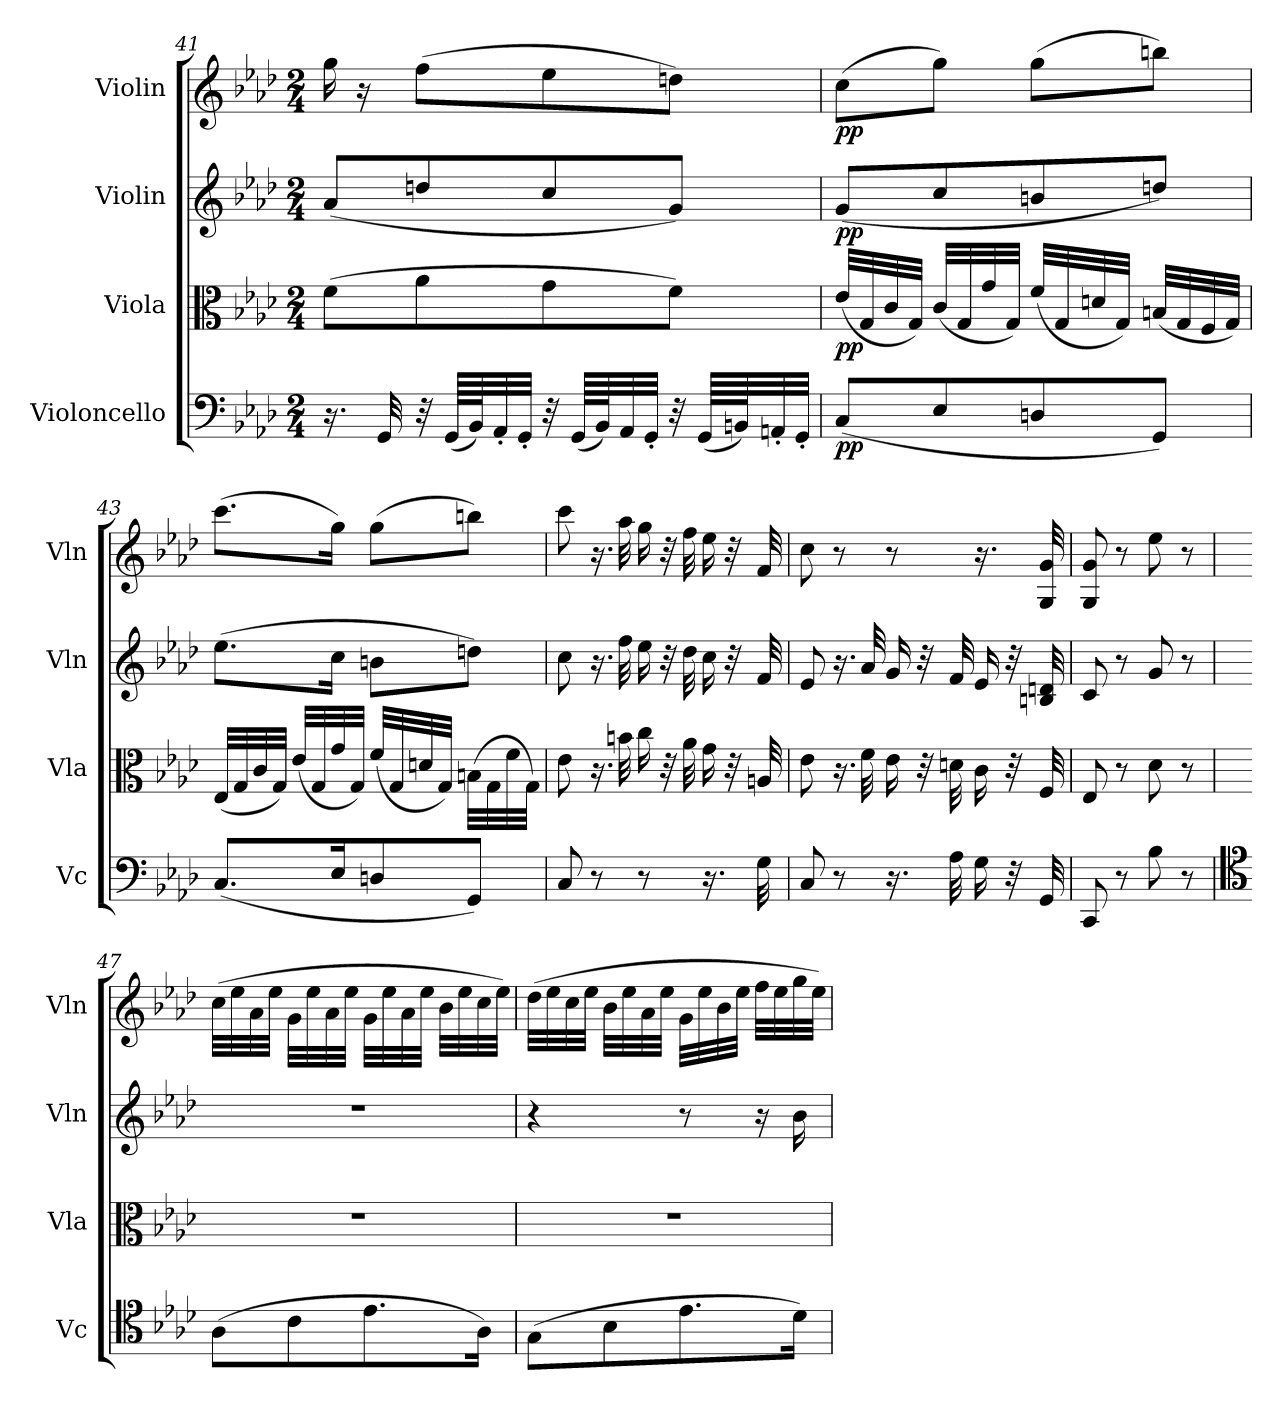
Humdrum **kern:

**kern	**dynam	**kern	**dynam	**kern	**dynam	**kern	**dynam
*part4	*part4	*part3	*part3	*part2	*part2	*part1	*part1
*staff4	*staff4	*staff3	*staff3	*staff2	*staff2	*staff1	*staff1
*I"Violoncello	*	*I"Viola	*	*I"Violin	*	*I"Violin	*
*I'Vc	*	*I'Vla	*	*I'Vln	*	*I'Vln	*
*clefF4	*	*clefC3	*	*clefG2	*	*clefG2	*
*k[b-e-a-d-]	*	*k[b-e-a-d-]	*	*k[b-e-a-d-]	*	*k[b-e-a-d-]	*
*M2/4	*	*M2/4	*	*M2/4	*	*M2/4	*
=41	=41	=41	=41	=41	=41	=41	=41
16.r	.	(8f\L	.	(8a-/L	.	16gg\	.
.	.	.	.	.	.	16r	.
32GG/	.	.	.	.	.	.	.
32r	.	8a-\	.	8ddn/	.	(8ff\L	.
(64GG/LLLL	.	.	.	.	.	.	.
64BB-/J)	.	.	.	.	.	.	.
32AA-'/	.	.	.	.	.	.	.
32GG'/JJJ	.	.	.	.	.	.	.
32r	.	8g\	.	8cc/	.	8ee-\	.
(64GG/LLLL	.	.	.	.	.	.	.
64BB-/J)	.	.	.	.	.	.	.
32AA-/	.	.	.	.	.	.	.
32GG'/JJJ	.	.	.	.	.	.	.
32r	.	8f\J)	.	8g/J)	.	8ddn\J)	.
(64GG/LLLL	.	.	.	.	.	.	.
64BBn/J)	.	.	.	.	.	.	.
32AAn'/	.	.	.	.	.	.	.
32GG'/JJJ	.	.	.	.	.	.	.
=42	=42	=42	=42	=42	=42	=42	=42
(8C/L	pp	(32e-/LLL	pp	(8g/L	pp	(8cc\L	pp
.	.	32G/	.	.	.	.	.
.	.	32c/	.	.	.	.	.
.	.	32G/JJJ)	.	.	.	.	.
8E-/	.	(32c/LLL	.	8cc/	.	8gg\J)	.
.	.	32G/	.	.	.	.	.
.	.	32g/	.	.	.	.	.
.	.	32G/JJJ)	.	.	.	.	.
8Dn/	.	(32f/LLL	.	8bn/	.	(8gg\L	.
.	.	32G/	.	.	.	.	.
.	.	32dn/	.	.	.	.	.
.	.	32G/JJJ)	.	.	.	.	.
8GG/J)	.	(32Bn/LLL	.	8ddn/J)	.	8bbn\J)	.
.	.	32G/	.	.	.	.	.
.	.	32F/	.	.	.	.	.
.	.	32G/JJJ)	.	.	.	.	.
=43	=43	=43	=43	=43	=43	=43	=43
(8.C/L	.	(32E-/LLL	.	(8.ee-\L	.	(8.ccc\L	.
.	.	32G/	.	.	.	.	.
.	.	32c/	.	.	.	.	.
.	.	32G/JJJ)	.	.	.	.	.
.	.	(32e-/LLL	.	.	.	.	.
.	.	32G/	.	.	.	.	.
16E-/K	.	32g/	.	16cc\Jk	.	16gg\Jk)	.
.	.	32G/JJJ)	.	.	.	.	.
8Dn/	.	(32f/LLL	.	8bn\L	.	(8gg\L	.
.	.	32G/	.	.	.	.	.
.	.	32dn/	.	.	.	.	.
.	.	32G/JJJ)	.	.	.	.	.
8GG/J)	.	(32Bn\LLL	.	8ddn\J)	.	8bbn\J)	.
.	.	32G\	.	.	.	.	.
.	.	32f\	.	.	.	.	.
.	.	32G\JJJ)	.	.	.	.	.
=44	=44	=44	=44	=44	=44	=44	=44
8C/	.	8e-\	.	8cc\	.	8ccc\	.
8r	.	16.r	.	16.r	.	16.r	.
.	.	32bn\	.	32ff\	.	32aa-\	.
8r	.	16cc\	.	16ee-\	.	16gg\	.
.	.	32r	.	32r	.	32r	.
.	.	32a-\	.	32dd-\	.	32ff\	.
16.r	.	16g\	.	16cc\	.	16ee-\	.
.	.	32r	.	32r	.	32r	.
32G\	.	32An/	.	32f/	.	32f/	.
=45	=45	=45	=45	=45	=45	=45	=45
8C/	.	8e-\	.	8e-/	.	8cc\	.
8r	.	16.r	.	16.r	.	8r	.
.	.	32f\	.	32a-/	.	.	.
16.r	.	16e-\	.	16g/	.	8r	.
.	.	32r	.	32r	.	.	.
32A-\	.	32dn\	.	32f/	.	.	.
16G\	.	16c\	.	16e-/	.	16.r	.
32r	.	32r	.	32r	.	.	.
32GG/	.	32F/	.	32Bn/ 32dn/	.	32G/ 32g/	.
=46	=46	=46	=46	=46	=46	=46	=46
8CC/	.	8E-/	.	8c/	.	8G/ 8g/	.
8r	.	8r	.	8r	.	8r	.
8B-\	.	8d-\	.	8g/	.	8ee-\	.
8r	.	8r	.	8r	.	8r	.
=47	=47	=47	=47	=47	=47	=47	=47
*clefC4	*	*	*	*	*	*	*
(8A-\L	.	2r	.	2r	.	(32cc\LLL	.
.	.	.	.	.	.	32ee-\	.
.	.	.	.	.	.	32a-\	.
.	.	.	.	.	.	32ee-\JJJ	.
8c\	.	.	.	.	.	32g\LLL	.
.	.	.	.	.	.	32ee-\	.
.	.	.	.	.	.	32a-\	.
.	.	.	.	.	.	32ee-\JJJ	.
8.e-\	.	.	.	.	.	32g\LLL	.
.	.	.	.	.	.	32ee-\	.
.	.	.	.	.	.	32a-\	.
.	.	.	.	.	.	32ee-\JJJ	.
.	.	.	.	.	.	32b-\LLL	.
.	.	.	.	.	.	32ee-\	.
16A-\Jk)	.	.	.	.	.	32cc\	.
.	.	.	.	.	.	32ee-\JJJ)	.
=48	=48	=48	=48	=48	=48	=48	=48
(8G\L	.	2r	.	4r	.	(32dd-\LLL	.
.	.	.	.	.	.	32ee-\	.
.	.	.	.	.	.	32cc\	.
.	.	.	.	.	.	32ee-\JJJ	.
8B-\	.	.	.	.	.	32b-\LLL	.
.	.	.	.	.	.	32ee-\	.
.	.	.	.	.	.	32a-\	.
.	.	.	.	.	.	32ee-\JJJ	.
8.e-\	.	.	.	8r	.	32g\LLL	.
.	.	.	.	.	.	32ee-\	.
.	.	.	.	.	.	32b-\	.
.	.	.	.	.	.	32ee-\JJJ	.
.	.	.	.	16r	.	32ff\LLL	.
.	.	.	.	.	.	32ee-\	.
16d-\Jk)	.	.	.	16b-\	.	32gg\	.
.	.	.	.	.	.	32ee-\JJJ)	.
=	=	=	=	=	=	=	=
*-	*-	*-	*-	*-	*-	*-	*-
